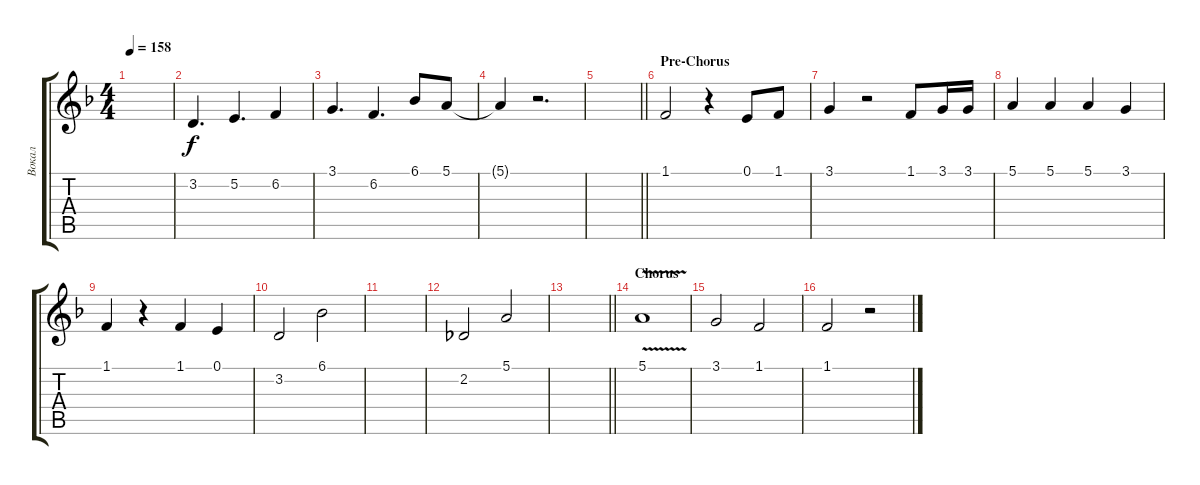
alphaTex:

\track ("Вокал" "Вокал") {instrument trumpet}
\staff {score tabs}
\tuning (E4 B3 G3 D3 A2 E2) {hide}
\ts (4 4)
\tempo 158
\clef g2
\ks dminor
|
3.2.4{d} 5.2.4{d} 6.2.4 |
3.1.4{d} 6.2.4{d} 6.1.8 5.1.8 |
5.1{t}.4 r.2{d} |
\barLineRight lightlight
|
\section ("" "Pre-Chorus")
1.1.2 r.4 0.1.8 1.1.8 |
3.1.4 r.2 1.1.8 3.1.16 3.1.16 |
5.1.4 5.1.4 5.1.4 3.1.4 |
1.1.4 r.4 1.1.4 0.1.4 |
3.2.2 6.1.2 |
|
2.2.2 5.1.2 |
\barLineRight lightlight
|
\section ("" "Chorus")
5.1{v}.1 |
3.1.2 1.1.2 |
1.1.2 r.2
